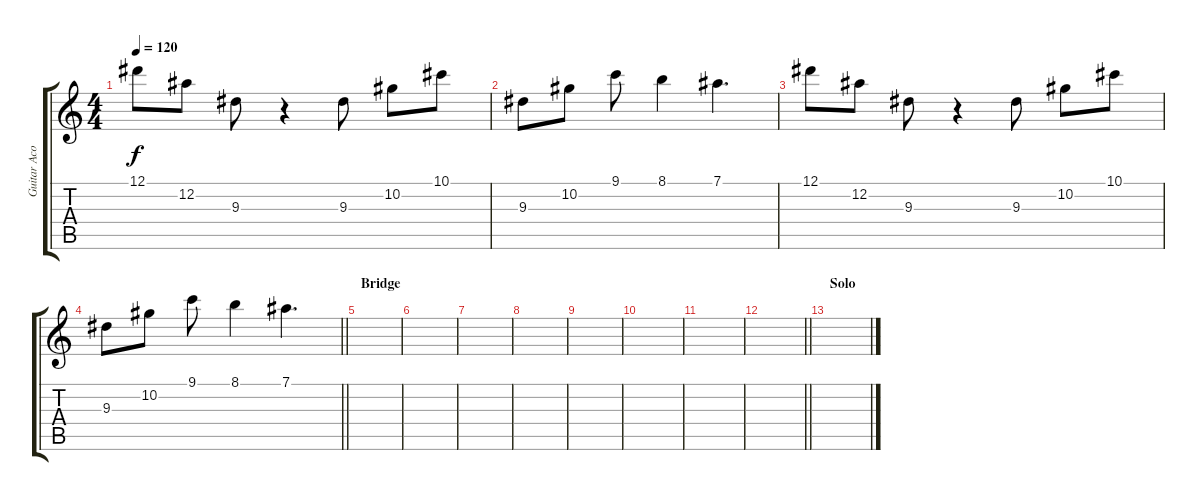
\track ("Guitar Acoustic" "Guitar Aco") {instrument electricguitarclean}
\staff {score tabs}
\tuning (Eb4 Bb3 Gb3 Db3 Ab2 Eb2) {hide}
\ts (4 4)
\tempo 120
\clef g2
\ks c
12.1.8{dy f} 12.2.8 9.3.8 r.4 9.3.8 10.2.8 10.1.8 |
9.3.8 10.2.8 9.1.8 8.1.4 7.1.4{d} |
12.1.8 12.2.8 9.3.8 r.4 9.3.8 10.2.8 10.1.8 |
\barLineRight lightlight
9.3.8 10.2.8 9.1.8 8.1.4 7.1.4{d} |
\section ("" "Bridge")
|
|
|
|
|
|
|
\barLineRight lightlight
|
\section ("" "Solo")
